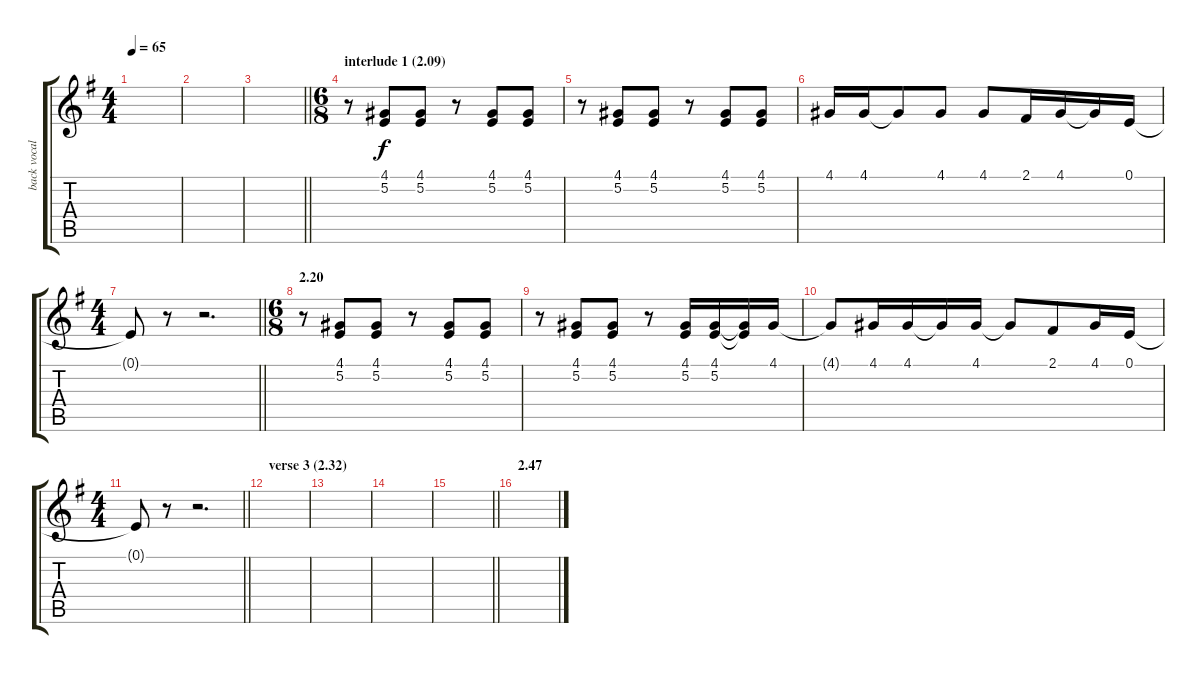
\track ("back vocals" "back vocal") {instrument choiraahs}
\staff {score tabs}
\tuning (E4 B3 G3 D3 A2 E2) {hide}
\ts (4 4)
\tempo 65
\clef g2
\ks g
|
|
\barLineRight lightlight
|
\ts (6 8)
\section ("" "interlude 1 (2.09)")
r.8 (4.1 5.2).8 (4.1 5.2).8 r.8 (4.1 5.2).8 (4.1 5.2).8 |
r.8 (4.1 5.2).8 (4.1 5.2).8 r.8 (4.1 5.2).8 (4.1 5.2).8 |
4.1.16 4.1.16 4.1{t}.8 4.1.8 4.1.8 2.1.16 4.1.16 4.1{t}.16 0.1.16 |
\ts (4 4)
\barLineRight lightlight
0.1{t}.8 r.8 r.2{d} |
\ts (6 8)
\section ("" "2.20")
r.8 (4.1 5.2).8 (4.1 5.2).8 r.8 (4.1 5.2).8 (4.1 5.2).8 |
r.8 (4.1 5.2).8 (4.1 5.2).8 r.8 (4.1 5.2).16 (4.1 5.2).16 (4.1{t} 5.2{t}).16 4.1.16 |
4.1{t}.8 4.1.16 4.1.16 4.1{t}.16 4.1.16 4.1{t}.8 2.1.8 4.1.16 0.1.16 |
\ts (4 4)
\barLineRight lightlight
0.1{t}.8 r.8 r.2{d} |
\section ("" "verse 3 (2.32)")
|
|
|
\barLineRight lightlight
|
\section ("" "2.47")
